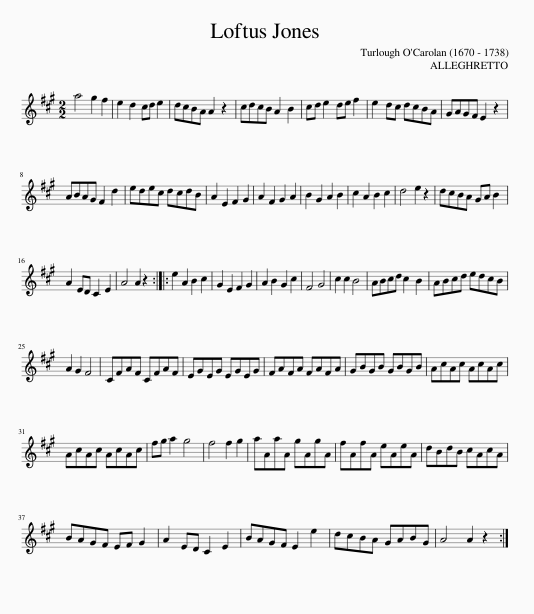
X:1
L:1/8
M:2/2
I:linebreak $
K:A
V:1 treble
V:1
 a4 g2 f2 | e2 d2 cd e2 | dcBA A2 z2 | cdcB A2 B2 | cd e2 de f2 | %5
 e2 dc dcBA | GAGF E2 z2 |$ ABAG F2 d2 | edec dcdB | A2 E2 F2 G2 | %10
 A2 F2 G2 A2 | B2 G2 A2 B2 | c2 A2 B2 c2 | d4 e2 z2 | dcBA GA B2 |$ %15
 A2 ED C2 E2 | A4 A2 z2 :: e2 A2 B2 c2 | G2 E2 F2 G2 | A2 B2 G2 c2 | %20
 F4 G4 | c2 c2 B4 | ABcd c2 B2 | ABcd edcB |$ A2 G2 F4 | %25
 CFAF CFAF | EGEG EGEG | FAFA FAFA | GBGB GBGB | AcAc AcAc |$ %30
 AcAc AcAc | fg a2 g4 | f4 f2 g2 | aAaA gAgA | fAfA eAeA | %35
 dBdB cAcA |$ BAGF EF G2 | A2 ED C2 E2 | BAGF E2 e2 | dcBA GABG | %40
 A4 A2 z2 :| %41
